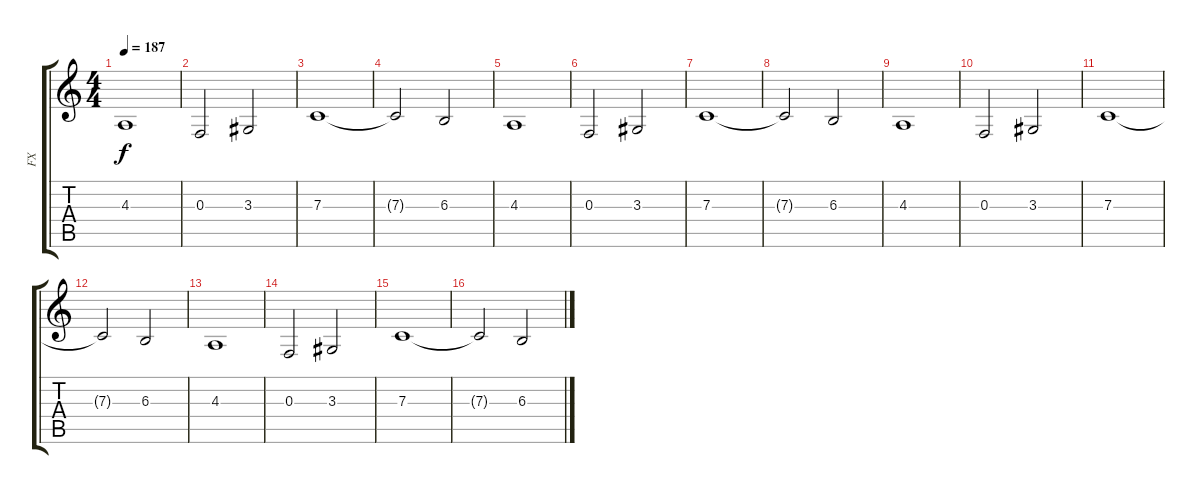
\track ("FX" "FX") {instrument pad5bowed}
\staff {score tabs}
\tuning (D4 A3 F3 C3 G2 C2) {hide}
\ts (4 4)
\tempo 187
\clef g2
\ks c
4.3.1{dy f} |
0.3.2 3.3.2 |
7.3.1 |
7.3{t}.2 6.3.2 |
4.3.1 |
0.3.2 3.3.2 |
7.3.1 |
7.3{t}.2 6.3.2 |
4.3.1 |
0.3.2 3.3.2 |
7.3.1 |
7.3{t}.2 6.3.2 |
4.3.1 |
0.3.2 3.3.2 |
7.3.1 |
7.3{t}.2 6.3.2
